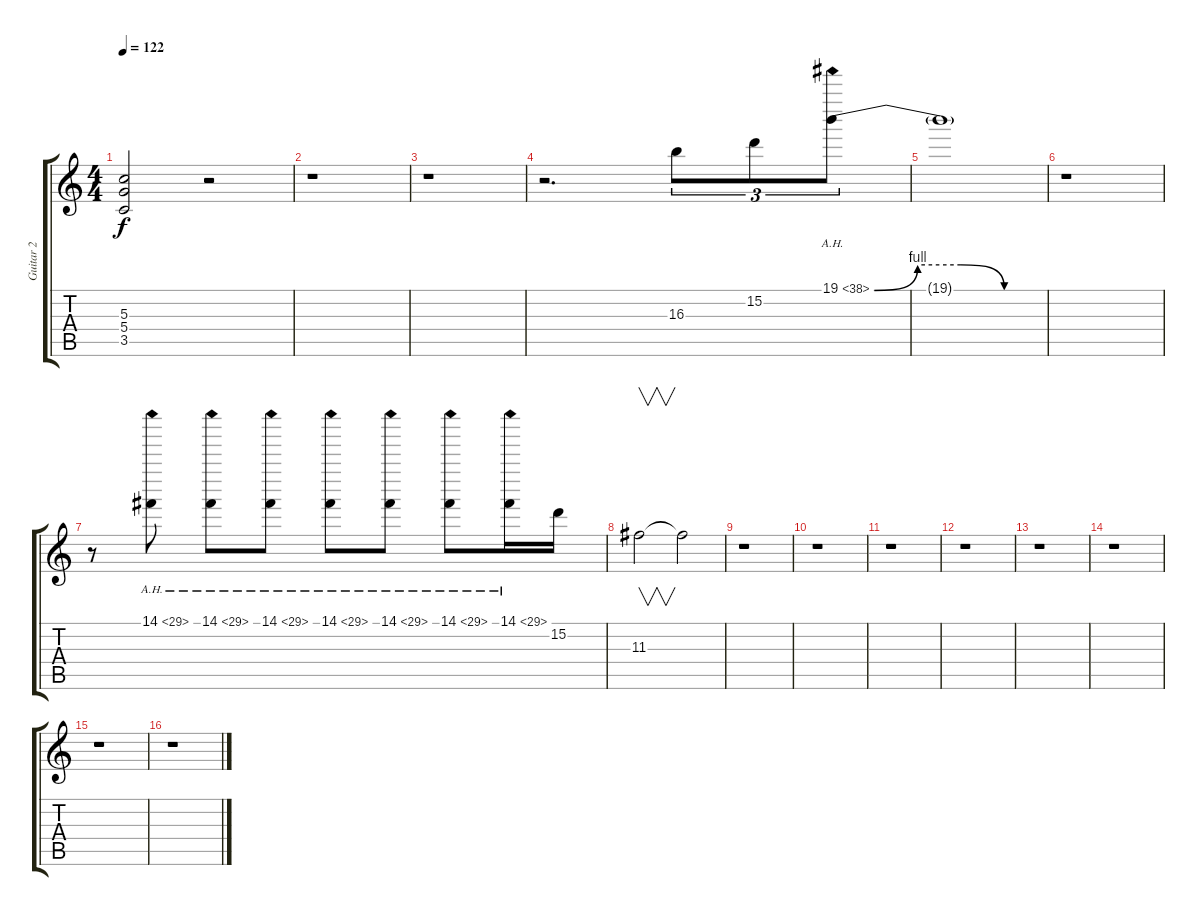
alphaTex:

\track ("Guitar 2" "Guitar 2") {instrument distortionguitar}
\staff {score tabs}
\tuning (E4 B3 G3 D3 A2 E2) {hide}
\ts (4 4)
\tempo 122
\clef g2
\ks c
(5.3 5.4 3.5).2{dy f} r.2 |
r.1 |
r.1 |
r.2{d} 16.3.8{tu (3 2)} 15.2.8{tu (3 2)} 19.1{be (custom 0 0 15 4 30 4 45 0 60 0) ah 19}.8{tu (3 2)} |
19.1{t}.1 |
r.1 |
r.8 14.1{ah 15}.8 14.1{ah 15}.8 14.1{ah 15}.8 14.1{ah 15}.8 14.1{ah 15}.8 14.1{ah 15}.8 14.1{ah 15}.16 15.2.16 |
11.3.2{v} 11.3{t}.2 |
r.1 |
r.1 |
r.1 |
r.1 |
r.1 |
r.1 |
r.1 |
r.1
